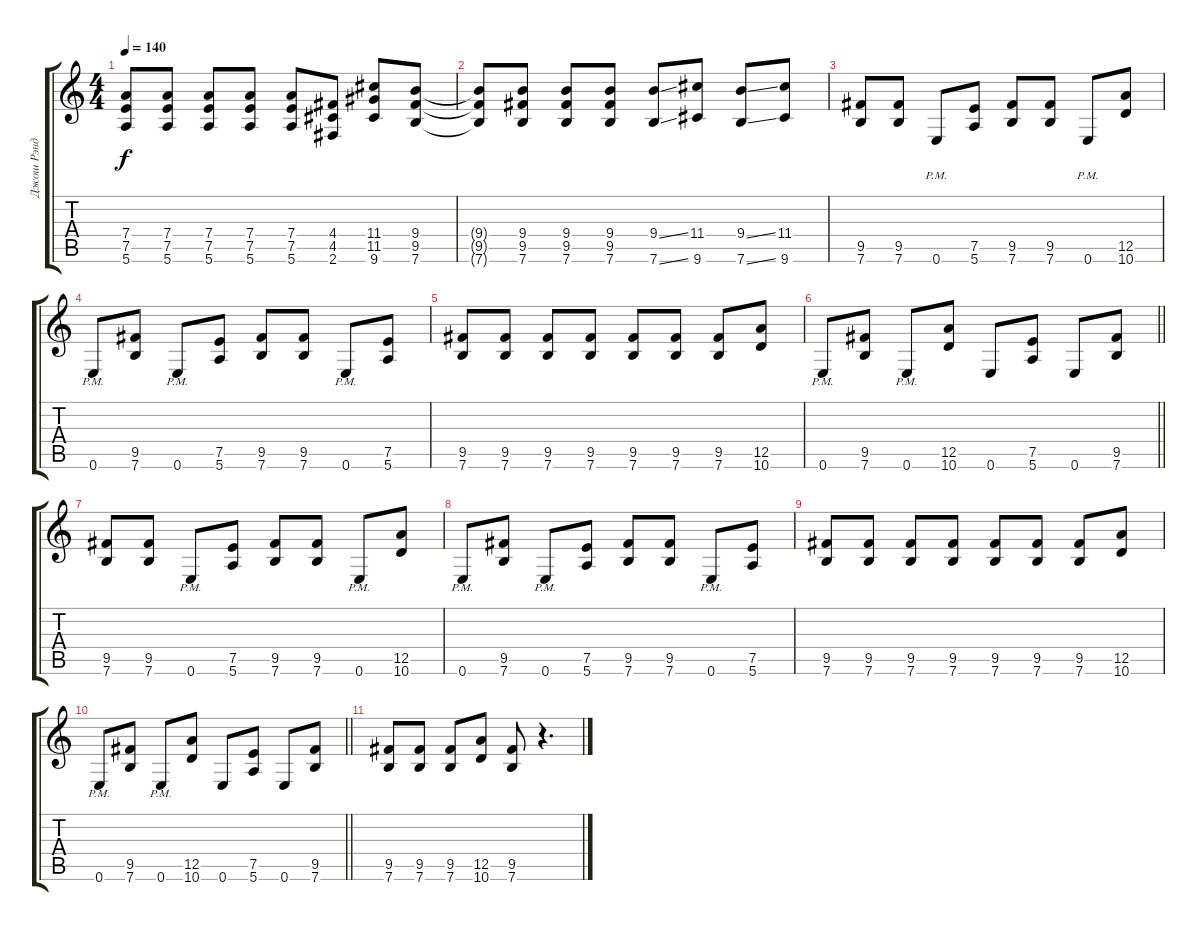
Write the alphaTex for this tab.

\track ("Джош Рэнд (дисторшн)" "Джош Рэнд ") {instrument distortionguitar}
\staff {score tabs}
\tuning (E4 B3 G3 D3 A2 E2) {hide}
\ts (4 4)
\tempo 140
\clef g2
\ks c
(7.4 7.5 5.6).8{dy f} (7.4 7.5 5.6).8 (7.4 7.5 5.6).8 (7.4 7.5 5.6).8 (7.4 7.5 5.6).8 (4.4 4.5 2.6).8 (11.4 11.5 9.6).8 (9.4 9.5 7.6).8 |
(9.4{t} 9.5{t} 7.6{t}).8 (9.4 9.5 7.6).8 (9.4 9.5 7.6).8 (9.4 9.5 7.6).8 (9.4{ss} 7.6{ss}).8 (11.4 9.6).8 (9.4{ss} 7.6{ss}).8 (11.4 9.6).8 |
(9.5 7.6).8 (9.5 7.6).8 0.6{pm}.8 (7.5 5.6).8 (9.5 7.6).8 (9.5 7.6).8 0.6{pm}.8 (12.5 10.6).8 |
0.6{pm}.8 (9.5 7.6).8 0.6{pm}.8 (7.5 5.6).8 (9.5 7.6).8 (9.5 7.6).8 0.6{pm}.8 (7.5 5.6).8 |
(9.5 7.6).8 (9.5 7.6).8 (9.5 7.6).8 (9.5 7.6).8 (9.5 7.6).8 (9.5 7.6).8 (9.5 7.6).8 (12.5 10.6).8 |
\barLineRight lightlight
0.6{pm}.8 (9.5 7.6).8 0.6{pm}.8 (12.5 10.6).8 0.6.8 (7.5 5.6).8 0.6.8 (9.5 7.6).8 |
(9.5 7.6).8 (9.5 7.6).8 0.6{pm}.8 (7.5 5.6).8 (9.5 7.6).8 (9.5 7.6).8 0.6{pm}.8 (12.5 10.6).8 |
0.6{pm}.8 (9.5 7.6).8 0.6{pm}.8 (7.5 5.6).8 (9.5 7.6).8 (9.5 7.6).8 0.6{pm}.8 (7.5 5.6).8 |
(9.5 7.6).8 (9.5 7.6).8 (9.5 7.6).8 (9.5 7.6).8 (9.5 7.6).8 (9.5 7.6).8 (9.5 7.6).8 (12.5 10.6).8 |
\barLineRight lightlight
0.6{pm}.8 (9.5 7.6).8 0.6{pm}.8 (12.5 10.6).8 0.6.8 (7.5 5.6).8 0.6.8 (9.5 7.6).8 |
(9.5 7.6).8 (9.5 7.6).8 (9.5 7.6).8 (12.5 10.6).8 (9.5 7.6).8 r.4{d}
